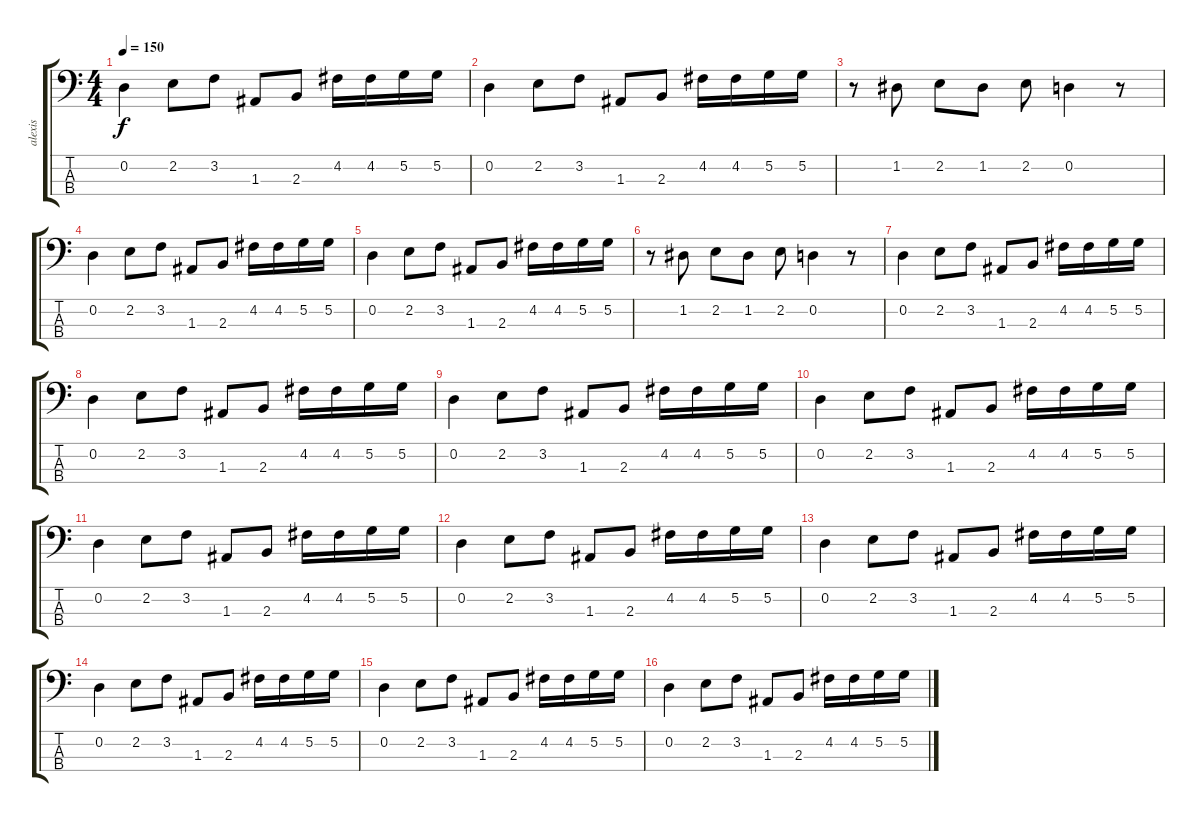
\track ("alexis" "alexis") {instrument electricbassfinger}
\staff {score tabs}
\tuning (G2 D2 A1 E1) {hide}
\ts (4 4)
\tempo 150
\clef f4
\ks c
0.2.4{dy f instrument electricbassfinger} 2.2.8 3.2.8 1.3.8 2.3.8 4.2.16 4.2.16 5.2.16 5.2.16 |
0.2.4 2.2.8 3.2.8 1.3.8 2.3.8 4.2.16 4.2.16 5.2.16 5.2.16 |
r.8 1.2.8 2.2.8 1.2.8 2.2.8 0.2.4 r.8 |
0.2.4 2.2.8 3.2.8 1.3.8 2.3.8 4.2.16 4.2.16 5.2.16 5.2.16 |
0.2.4 2.2.8 3.2.8 1.3.8 2.3.8 4.2.16 4.2.16 5.2.16 5.2.16 |
r.8 1.2.8 2.2.8 1.2.8 2.2.8 0.2.4 r.8 |
0.2.4 2.2.8 3.2.8 1.3.8 2.3.8 4.2.16 4.2.16 5.2.16 5.2.16 |
0.2.4 2.2.8 3.2.8 1.3.8 2.3.8 4.2.16 4.2.16 5.2.16 5.2.16 |
0.2.4 2.2.8 3.2.8 1.3.8 2.3.8 4.2.16 4.2.16 5.2.16 5.2.16 |
0.2.4 2.2.8 3.2.8 1.3.8 2.3.8 4.2.16 4.2.16 5.2.16 5.2.16 |
0.2.4 2.2.8 3.2.8 1.3.8 2.3.8 4.2.16 4.2.16 5.2.16 5.2.16 |
0.2.4 2.2.8 3.2.8 1.3.8 2.3.8 4.2.16 4.2.16 5.2.16 5.2.16 |
0.2.4 2.2.8 3.2.8 1.3.8 2.3.8 4.2.16 4.2.16 5.2.16 5.2.16 |
0.2.4 2.2.8 3.2.8 1.3.8 2.3.8 4.2.16 4.2.16 5.2.16 5.2.16 |
0.2.4 2.2.8 3.2.8 1.3.8 2.3.8 4.2.16 4.2.16 5.2.16 5.2.16 |
0.2.4 2.2.8 3.2.8 1.3.8 2.3.8 4.2.16 4.2.16 5.2.16 5.2.16
